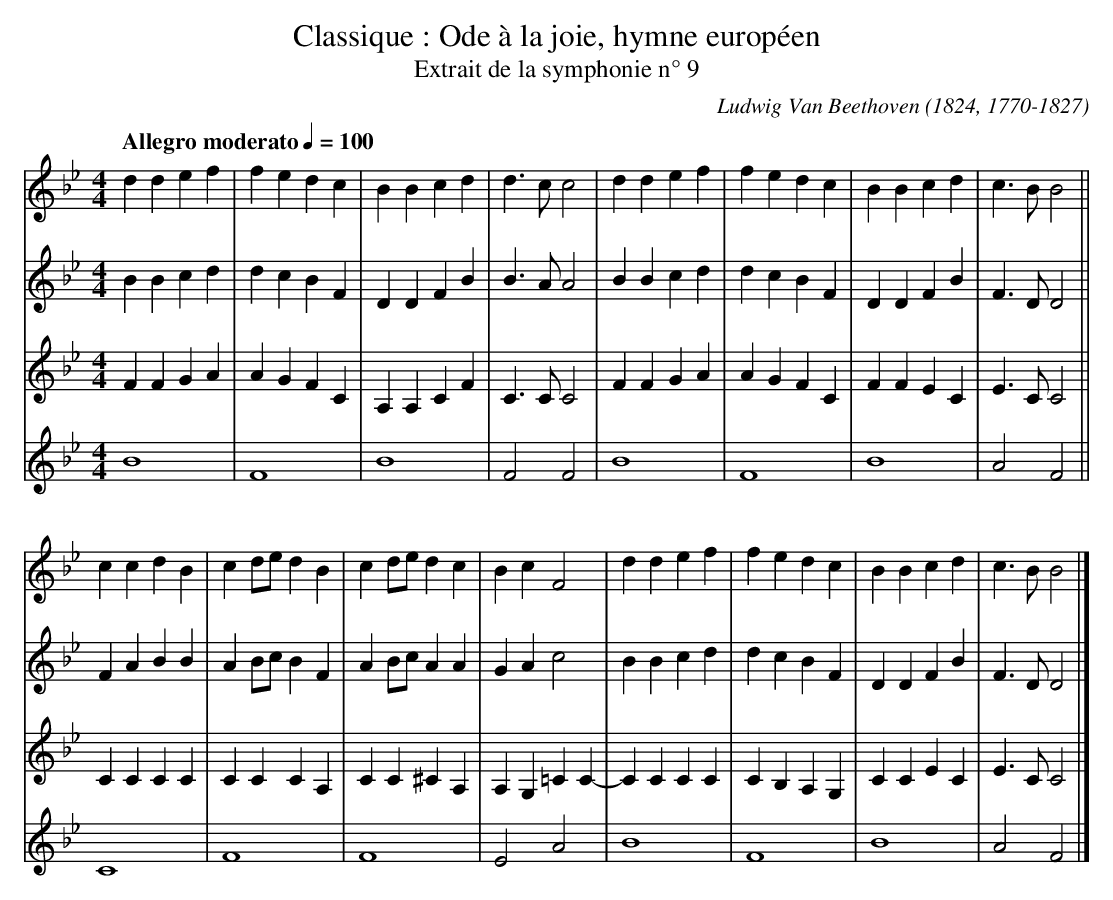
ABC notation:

X:1
T:Classique : Ode à la joie, hymne européen
T:Extrait de la symphonie n° 9
C:Ludwig Van Beethoven (1824, 1770-1827)
M:4/4
L:1/4
Q:"Allegro moderato" 1/4=100
K:Bbmaj clef=treble
V:1
d d e f | f e d c | B B c d | d>c c2 | d d e f | f e d c | B B c d | c>B B2 ||
c c d B | c d/2e/2 d B | c d/2e/2 d c | B c F2 | d d e f | f e d c | B B c d | c>B B2 |]
V:2
B B c d | d c B F | D D F B | B>A A2 | B B c d | d c B F | D D F B | F>D D2 ||
F A B B | A B/2c/2 B F | A B/2c/2 A A | G A c2 | B B c d | d c B F | D D F B | F>D D2 |]
V:3
F F G A | A G F C | A, A, C F | C>C C2 | F F G A | A G F C | F F E C | E>C C2 ||
C C C C | C C C A, | C C ^C A, | A, G, =C C- | C C C C | C B, A, G, | C C E C | E>C C2 |]
V:4
B4 | F4 | B4 | F2 F2 | B4 | F4 | B4 | A2 F2 || C4 | F4 | F4 | E2 A2 | B4 | F4 | B4 | A2 F2 |]
